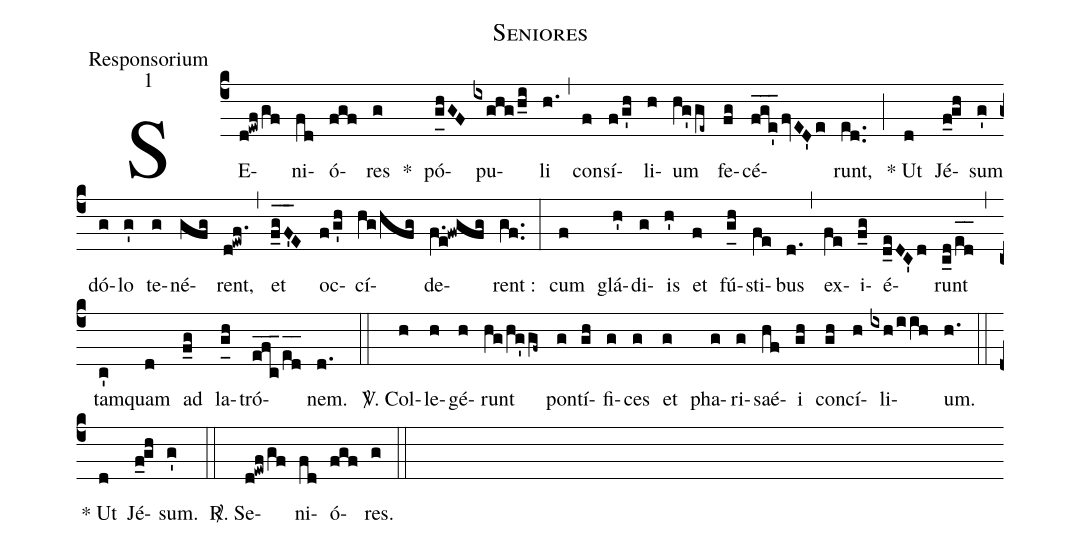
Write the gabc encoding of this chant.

name:Seniores;
office-part:Responsorium;
mode:1;
%%
(c4) SE(d!ewf/gf)ni(fd)ó(fgf)res(g) *() pó(g_[uh:l]hGF)pu(ixghg/h_i)li(h.) (,) con(f)sí(f/g'h)li(h)um(hg'ge~) fe(fg)cé(f_[uh:l]g_[uh:l]e'_[uh:l]/fvED'e)runt,(ed..) (;) * Ut(d) Jé(f_0!gh)sum(g') dó(g)lo(g') te(g)né(gfg)rent,(d!ewf.) (,) et(f_0g_[oh:h]F'_[oh:h]E) oc(f/g'h)cí(hg/hfg)de(f.e!fwgfg)rent :(gf..) (:) cum(f) glá(h')di(g)is(h') et(f) fú(g_[uh:l]h)sti(fe)bus(d.) (,) ex(fe)i(f_g)é(d_eDC'd)runt(c_d/e_[oh:h]d_[oh:h]) (,) tam(c')quam(d) ad(f_g) la(g_[uh:l]h)tró(e_f_c_2/e_[oh:h]d_[oh:h])nem.(d.) (::) <sp>V/</sp>. Col(h)le(h)gé(h)runt(hg/hg'gf~) pon(g)tí(gh)fi(g)ces(g) et(g) pha(g)ri(g)saé(hf)i(gh) con(gh)cí(h)li(ixh/iih)um.(h.) (::) * Ut(d) Jé(f_0!gh)sum.(g') (::) <sp>R/</sp>. Se(d!ewf/gf)ni(fd)ó(fgf)res.(g) (::)
